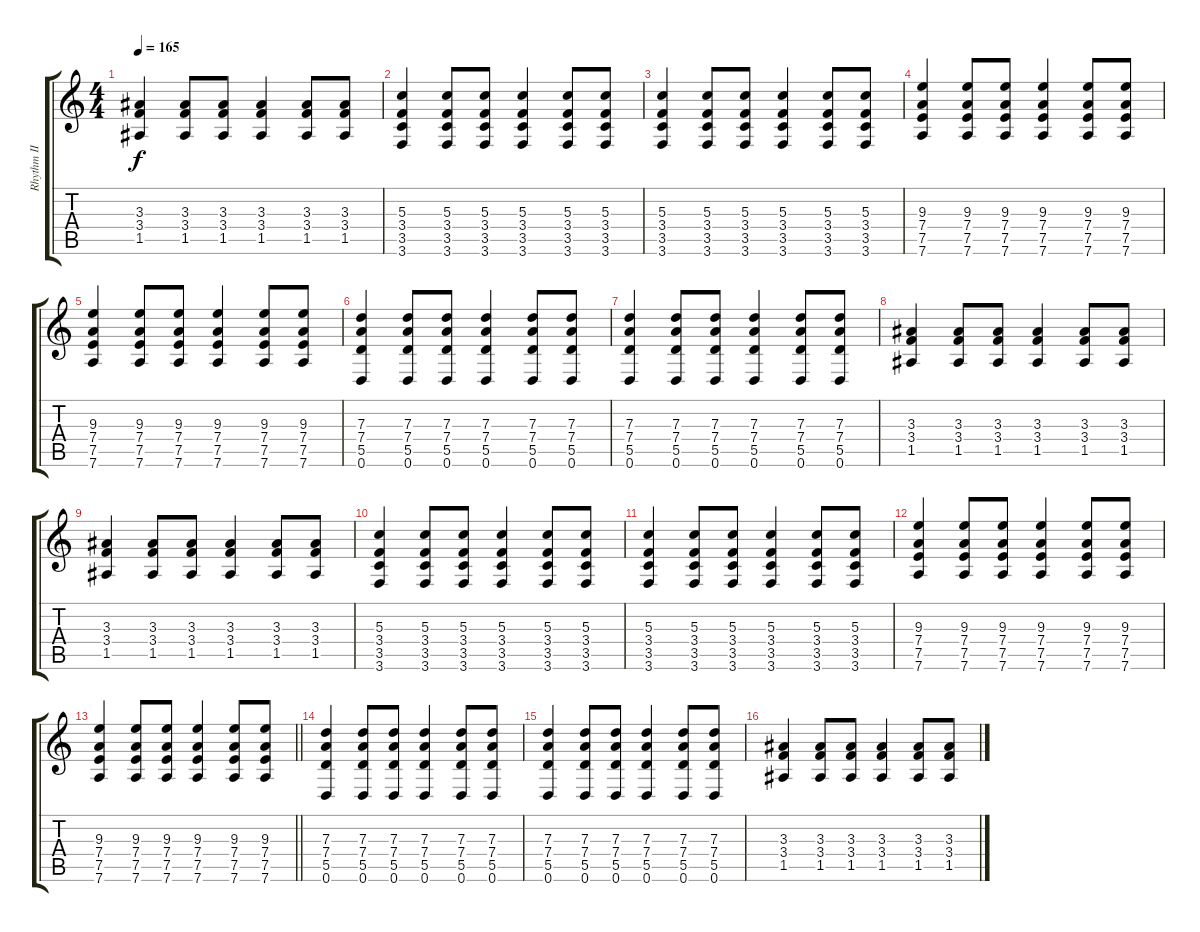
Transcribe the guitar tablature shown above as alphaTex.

\track ("Rhythm II" "Rhythm II") {instrument distortionguitar}
\staff {score tabs}
\tuning (E4 B3 G3 D3 A2 D2) {hide}
\ts (4 4)
\tempo 165
\clef g2
\ks c
(3.3 3.4 1.5).4{dy f} (3.3 3.4 1.5).8 (3.3 3.4 1.5).8 (3.3 3.4 1.5).4 (3.3 3.4 1.5).8 (3.3 3.4 1.5).8 |
(5.3 3.4 3.5 3.6).4 (5.3 3.4 3.5 3.6).8 (5.3 3.4 3.5 3.6).8 (5.3 3.4 3.5 3.6).4 (5.3 3.4 3.5 3.6).8 (5.3 3.4 3.5 3.6).8 |
(5.3 3.4 3.5 3.6).4 (5.3 3.4 3.5 3.6).8 (5.3 3.4 3.5 3.6).8 (5.3 3.4 3.5 3.6).4 (5.3 3.4 3.5 3.6).8 (5.3 3.4 3.5 3.6).8 |
(9.3 7.4 7.5 7.6).4 (9.3 7.4 7.5 7.6).8 (9.3 7.4 7.5 7.6).8 (9.3 7.4 7.5 7.6).4 (9.3 7.4 7.5 7.6).8 (9.3 7.4 7.5 7.6).8 |
(9.3 7.4 7.5 7.6).4 (9.3 7.4 7.5 7.6).8 (9.3 7.4 7.5 7.6).8 (9.3 7.4 7.5 7.6).4 (9.3 7.4 7.5 7.6).8 (9.3 7.4 7.5 7.6).8 |
(7.3 7.4 5.5 0.6).4 (7.3 7.4 5.5 0.6).8 (7.3 7.4 5.5 0.6).8 (7.3 7.4 5.5 0.6).4 (7.3 7.4 5.5 0.6).8 (7.3 7.4 5.5 0.6).8 |
(7.3 7.4 5.5 0.6).4 (7.3 7.4 5.5 0.6).8 (7.3 7.4 5.5 0.6).8 (7.3 7.4 5.5 0.6).4 (7.3 7.4 5.5 0.6).8 (7.3 7.4 5.5 0.6).8 |
(3.3 3.4 1.5).4 (3.3 3.4 1.5).8 (3.3 3.4 1.5).8 (3.3 3.4 1.5).4 (3.3 3.4 1.5).8 (3.3 3.4 1.5).8 |
(3.3 3.4 1.5).4 (3.3 3.4 1.5).8 (3.3 3.4 1.5).8 (3.3 3.4 1.5).4 (3.3 3.4 1.5).8 (3.3 3.4 1.5).8 |
(5.3 3.4 3.5 3.6).4 (5.3 3.4 3.5 3.6).8 (5.3 3.4 3.5 3.6).8 (5.3 3.4 3.5 3.6).4 (5.3 3.4 3.5 3.6).8 (5.3 3.4 3.5 3.6).8 |
(5.3 3.4 3.5 3.6).4 (5.3 3.4 3.5 3.6).8 (5.3 3.4 3.5 3.6).8 (5.3 3.4 3.5 3.6).4 (5.3 3.4 3.5 3.6).8 (5.3 3.4 3.5 3.6).8 |
(9.3 7.4 7.5 7.6).4 (9.3 7.4 7.5 7.6).8 (9.3 7.4 7.5 7.6).8 (9.3 7.4 7.5 7.6).4 (9.3 7.4 7.5 7.6).8 (9.3 7.4 7.5 7.6).8 |
\barLineRight lightlight
(9.3 7.4 7.5 7.6).4 (9.3 7.4 7.5 7.6).8 (9.3 7.4 7.5 7.6).8 (9.3 7.4 7.5 7.6).4 (9.3 7.4 7.5 7.6).8 (9.3 7.4 7.5 7.6).8 |
(7.3 7.4 5.5 0.6).4 (7.3 7.4 5.5 0.6).8 (7.3 7.4 5.5 0.6).8 (7.3 7.4 5.5 0.6).4 (7.3 7.4 5.5 0.6).8 (7.3 7.4 5.5 0.6).8 |
(7.3 7.4 5.5 0.6).4 (7.3 7.4 5.5 0.6).8 (7.3 7.4 5.5 0.6).8 (7.3 7.4 5.5 0.6).4 (7.3 7.4 5.5 0.6).8 (7.3 7.4 5.5 0.6).8 |
(3.3 3.4 1.5).4 (3.3 3.4 1.5).8 (3.3 3.4 1.5).8 (3.3 3.4 1.5).4 (3.3 3.4 1.5).8 (3.3 3.4 1.5).8
